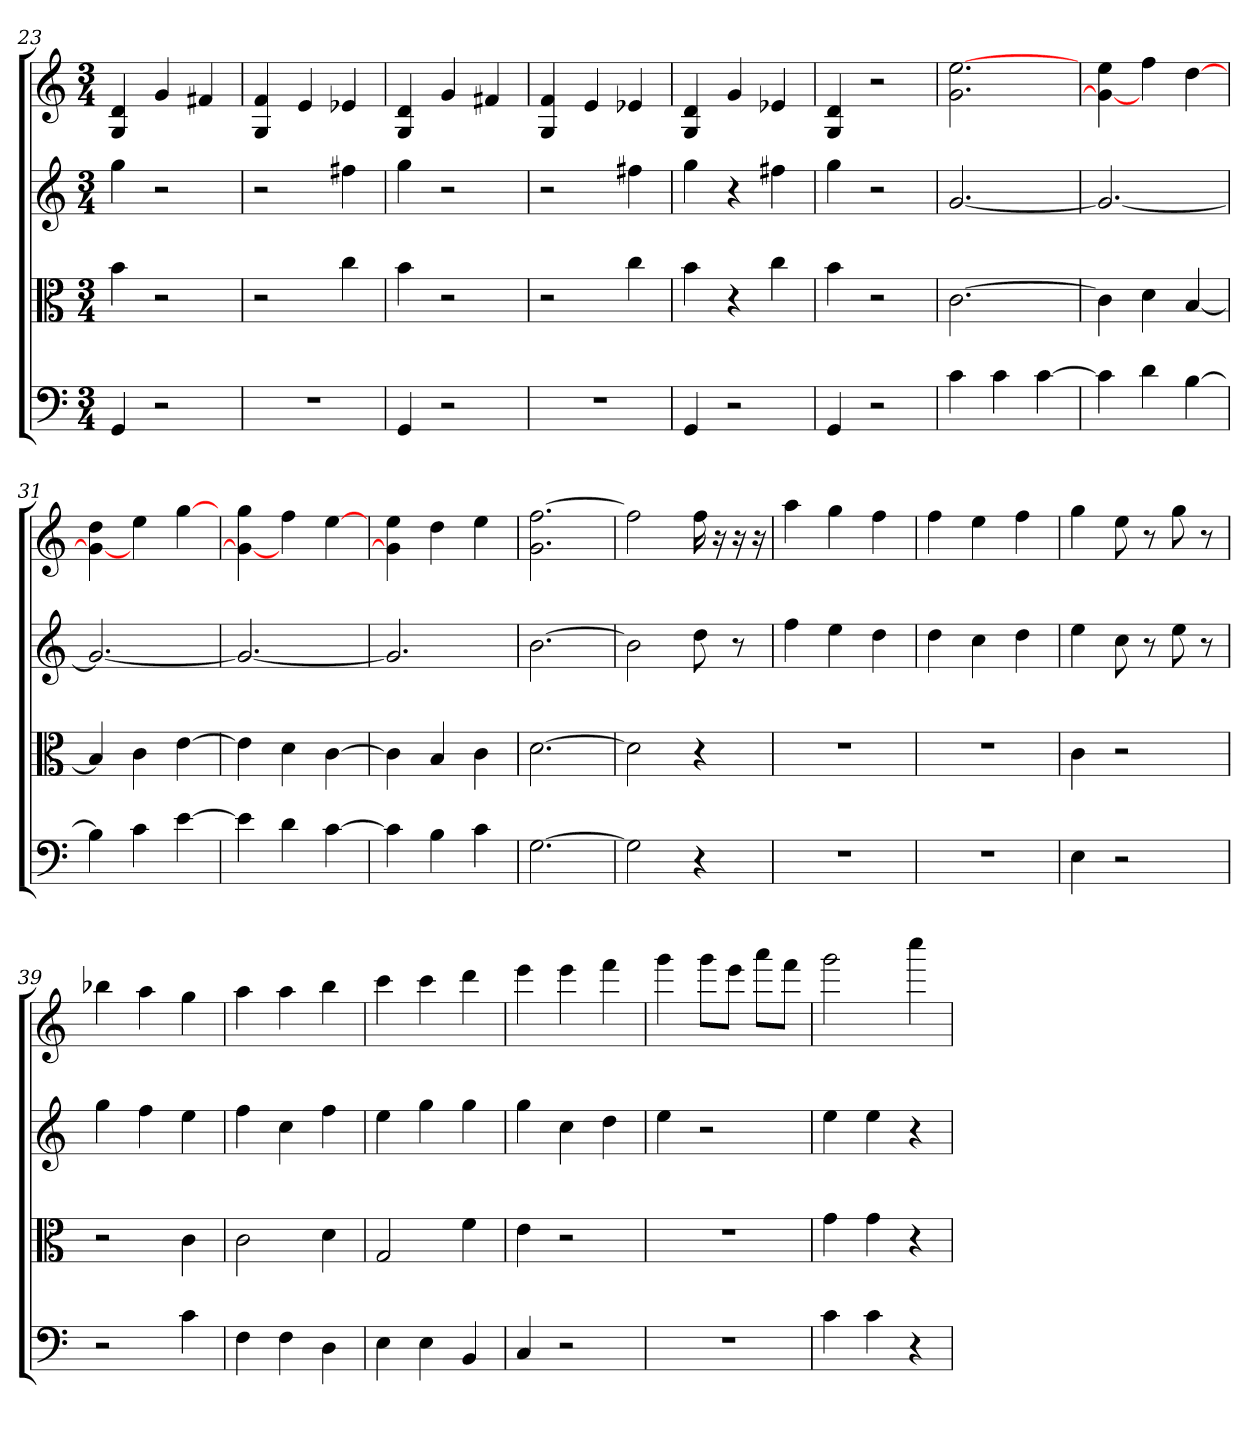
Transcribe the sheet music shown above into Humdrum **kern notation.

**kern	**kern	**kern	**kern
*part4	*part3	*part2	*part1
*staff4	*staff3	*staff2	*staff1
*clefF4	*clefC3	*clefG2	*clefG2
*k[]	*k[]	*k[]	*k[]
*C:	*C:	*C:	*C:
*M3/4	*M3/4	*M3/4	*M3/4
=23	=23	=23	=23
4GG	4b	4gg	4G 4d
2r	2r	2r	4g
.	.	.	4f#X
=24	=24	=24	=24
2.r	2r	2r	4G 4f
.	.	.	4e
.	4cc	4ff#X	4e-X
=25	=25	=25	=25
4GG	4b	4gg	4G 4d
2r	2r	2r	4g
.	.	.	4f#X
=26	=26	=26	=26
2.r	2r	2r	4G 4f
.	.	.	4e
.	4cc	4ff#X	4e-X
=27	=27	=27	=27
4GG	4b	4gg	4G 4d
2r	4r	4r	4g
.	4cc	4ff#X	4e-X
=28	=28	=28	=28
4GG	4b	4gg	4G 4d
2r	2r	2r	2r
=29	=29	=29	=29
4c	[2.c	[2.g	2.g [2.ee
4c	.	.	.
[4c	.	.	.
=30	=30	=30	=30
4c]	4c]	2.g_	4g_ 4ee
4d	4d	.	4ff
[4B	[4B	.	[4dd
=31	=31	=31	=31
4B]	4B]	2.g_	4g_ 4dd
4c	4c	.	4ee
[4e	[4e	.	[4gg
=32	=32	=32	=32
4e]	4e]	2.g_	4g_ 4gg
4d	4d	.	4ff
[4c	[4c	.	[4ee
=33	=33	=33	=33
4c]	4c]	2.g]	4g] 4ee
4B	4B	.	4dd
4c	4c	.	4ee
=34	=34	=34	=34
[2.G	[2.d	[2.b	2.g [2.ff
=35	=35	=35	=35
2G]	2d]	2b]	2ff]
4r	4r	8dd	16ff
.	.	.	16r
.	.	8r	16r
.	.	.	16r
=36	=36	=36	=36
2.r	2.r	4ff	4aa
.	.	4ee	4gg
.	.	4dd	4ff
=37	=37	=37	=37
2.r	2.r	4dd	4ff
.	.	4cc	4ee
.	.	4dd	4ff
=38	=38	=38	=38
4E	4c	4ee	4gg
2r	2r	8cc	8ee
.	.	8r	8r
.	.	8ee	8gg
.	.	8r	8r
=39	=39	=39	=39
2r	2r	4gg	4bb-X
.	.	4ff	4aa
4c	4c	4ee	4gg
=40	=40	=40	=40
4F	2c	4ff	4aa
4F	.	4cc	4aa
4D	4d	4ff	4bb
=41	=41	=41	=41
4E	2G	4ee	4ccc
4E	.	4gg	4ccc
4BB	4f	4gg	4ddd
=42	=42	=42	=42
4C	4e	4gg	4eee
2r	2r	4cc	4eee
.	.	4dd	4fff
=43	=43	=43	=43
2.r	2.r	4ee	4ggg
.	.	2r	8ggg\L
.	.	.	8eee\J
.	.	.	8aaa\L
.	.	.	8fff\J
=44	=44	=44	=44
4c	4g	4ee	2ggg
4c	4g	4ee	.
4r	4r	4r	4cccc
=	=	=	=
*-	*-	*-	*-
